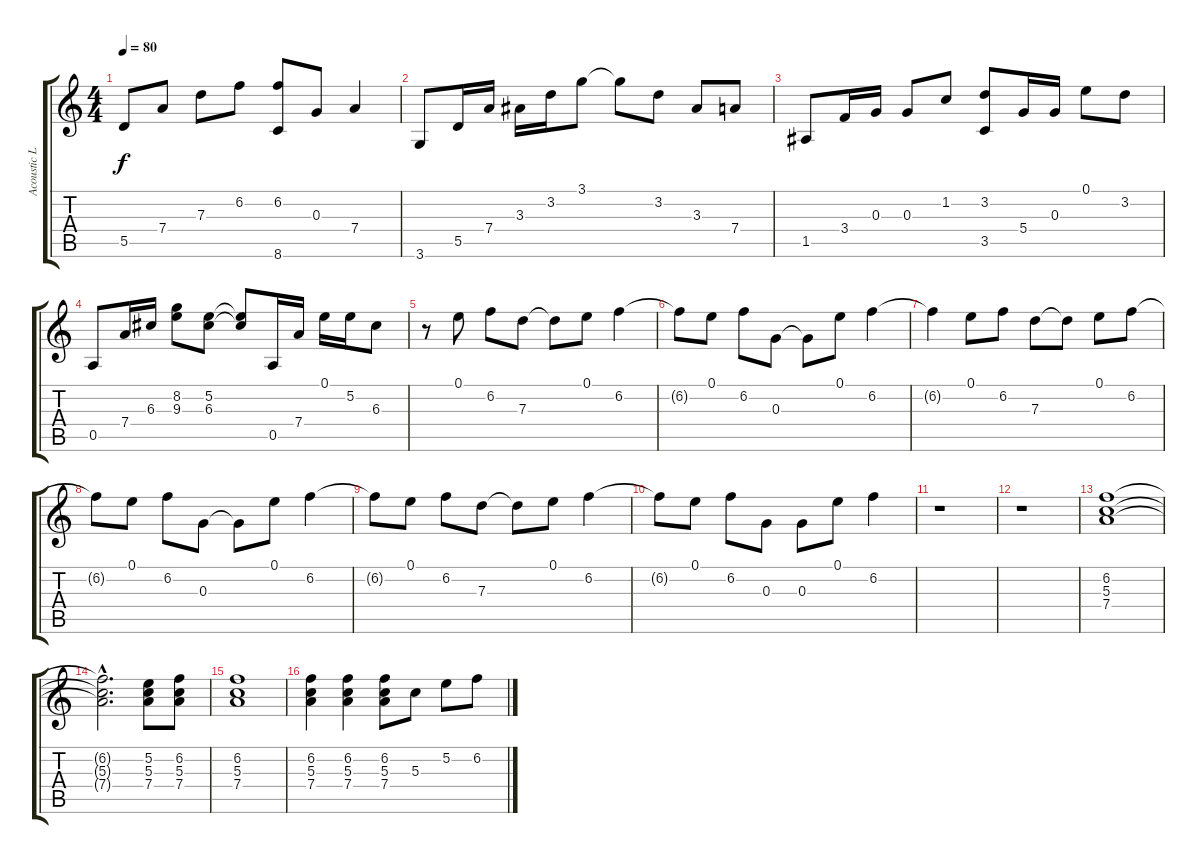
\track ("Acoustic Lead Guitar" "Acoustic L") {instrument acousticguitarsteel}
\staff {score tabs}
\tuning (E4 B3 G3 D3 A2 E2) {hide}
\ts (4 4)
\tempo 80
\clef g2
\ks c
5.5.8{dy f} 7.4.8 7.3.8 6.2.8 (6.2 8.6).8 0.3.8 7.4.4 |
3.6.8 5.5.16 7.4.16 3.3.16 3.2.16 3.1.8 3.1{t}.8 3.2.8 3.3.8 7.4.8 |
1.5.8 3.4.16 0.3.16 0.3.8 1.2.8 (3.2 3.5).8 5.4.16 0.3.16 0.1.8 3.2.8 |
0.5.8 7.4.16 6.3.16 (8.2 9.3).8 (5.2 6.3).8 (5.2{t} 6.3{t}).8 0.5.16 7.4.16 0.1.16 5.2.16 6.3.8 |
r.8 0.1.8 6.2.8 7.3.8 7.3{t}.8 0.1.8 6.2.4 |
6.2{t}.8 0.1.8 6.2.8 0.3.8 0.3{t}.8 0.1.8 6.2.4 |
6.2{t}.4 0.1.8 6.2.8 7.3.8 7.3{t}.8 0.1.8 6.2.8 |
6.2{t}.8 0.1.8 6.2.8 0.3.8 0.3{t}.8 0.1.8 6.2.4 |
6.2{t}.8 0.1.8 6.2.8 7.3.8 7.3{t}.8 0.1.8 6.2.4 |
6.2{t}.8 0.1.8 6.2.8 0.3.8 0.3.8 0.1.8 6.2.4 |
r.1 |
r.1 |
(6.2 5.3 7.4).1 |
(6.2{hac t} 5.3{hac t} 7.4{hac t}).2{d} (5.2 5.3 7.4).8 (6.2 5.3 7.4).8 |
(6.2 5.3 7.4).1 |
(6.2 5.3 7.4).4 (6.2 5.3 7.4).4 (6.2 5.3 7.4).8 5.3.8 5.2.8 6.2.8
